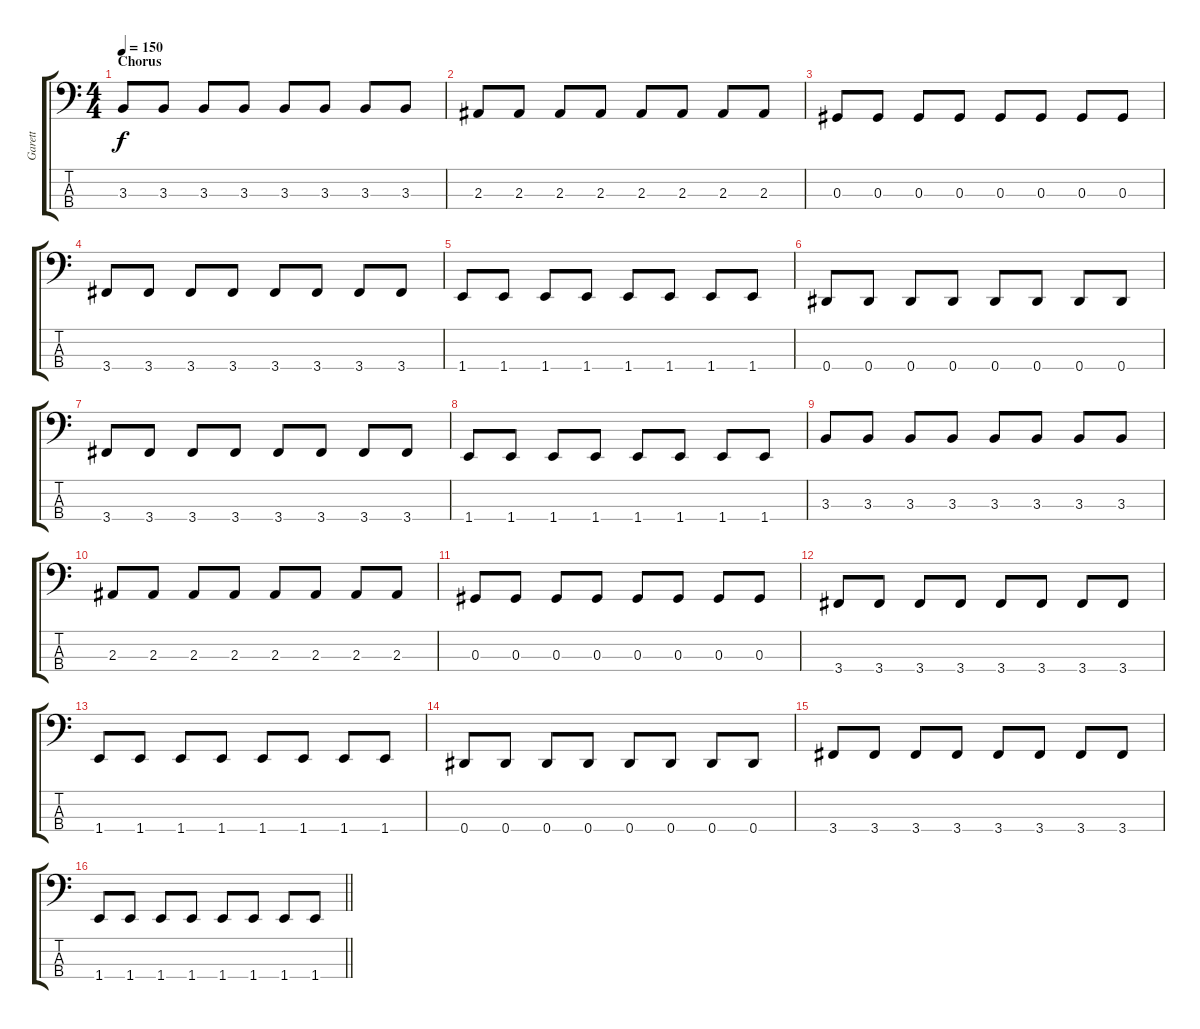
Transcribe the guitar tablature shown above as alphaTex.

\track ("Garett" "Garett") {instrument electricbasspick}
\staff {score tabs}
\tuning (Gb2 Db2 Ab1 Eb1) {hide}
\ts (4 4)
\section ("" "Chorus")
\tempo 150
\clef f4
\ks c
3.3.8{dy f} 3.3.8 3.3.8 3.3.8 3.3.8 3.3.8 3.3.8 3.3.8 |
2.3.8 2.3.8 2.3.8 2.3.8 2.3.8 2.3.8 2.3.8 2.3.8 |
0.3.8 0.3.8 0.3.8 0.3.8 0.3.8 0.3.8 0.3.8 0.3.8 |
3.4.8 3.4.8 3.4.8 3.4.8 3.4.8 3.4.8 3.4.8 3.4.8 |
1.4.8 1.4.8 1.4.8 1.4.8 1.4.8 1.4.8 1.4.8 1.4.8 |
0.4.8 0.4.8 0.4.8 0.4.8 0.4.8 0.4.8 0.4.8 0.4.8 |
3.4.8 3.4.8 3.4.8 3.4.8 3.4.8 3.4.8 3.4.8 3.4.8 |
1.4.8 1.4.8 1.4.8 1.4.8 1.4.8 1.4.8 1.4.8 1.4.8 |
3.3.8 3.3.8 3.3.8 3.3.8 3.3.8 3.3.8 3.3.8 3.3.8 |
2.3.8 2.3.8 2.3.8 2.3.8 2.3.8 2.3.8 2.3.8 2.3.8 |
0.3.8 0.3.8 0.3.8 0.3.8 0.3.8 0.3.8 0.3.8 0.3.8 |
3.4.8 3.4.8 3.4.8 3.4.8 3.4.8 3.4.8 3.4.8 3.4.8 |
1.4.8 1.4.8 1.4.8 1.4.8 1.4.8 1.4.8 1.4.8 1.4.8 |
0.4.8 0.4.8 0.4.8 0.4.8 0.4.8 0.4.8 0.4.8 0.4.8 |
3.4.8 3.4.8 3.4.8 3.4.8 3.4.8 3.4.8 3.4.8 3.4.8 |
\barLineRight lightlight
1.4.8 1.4.8 1.4.8 1.4.8 1.4.8 1.4.8 1.4.8 1.4.8
